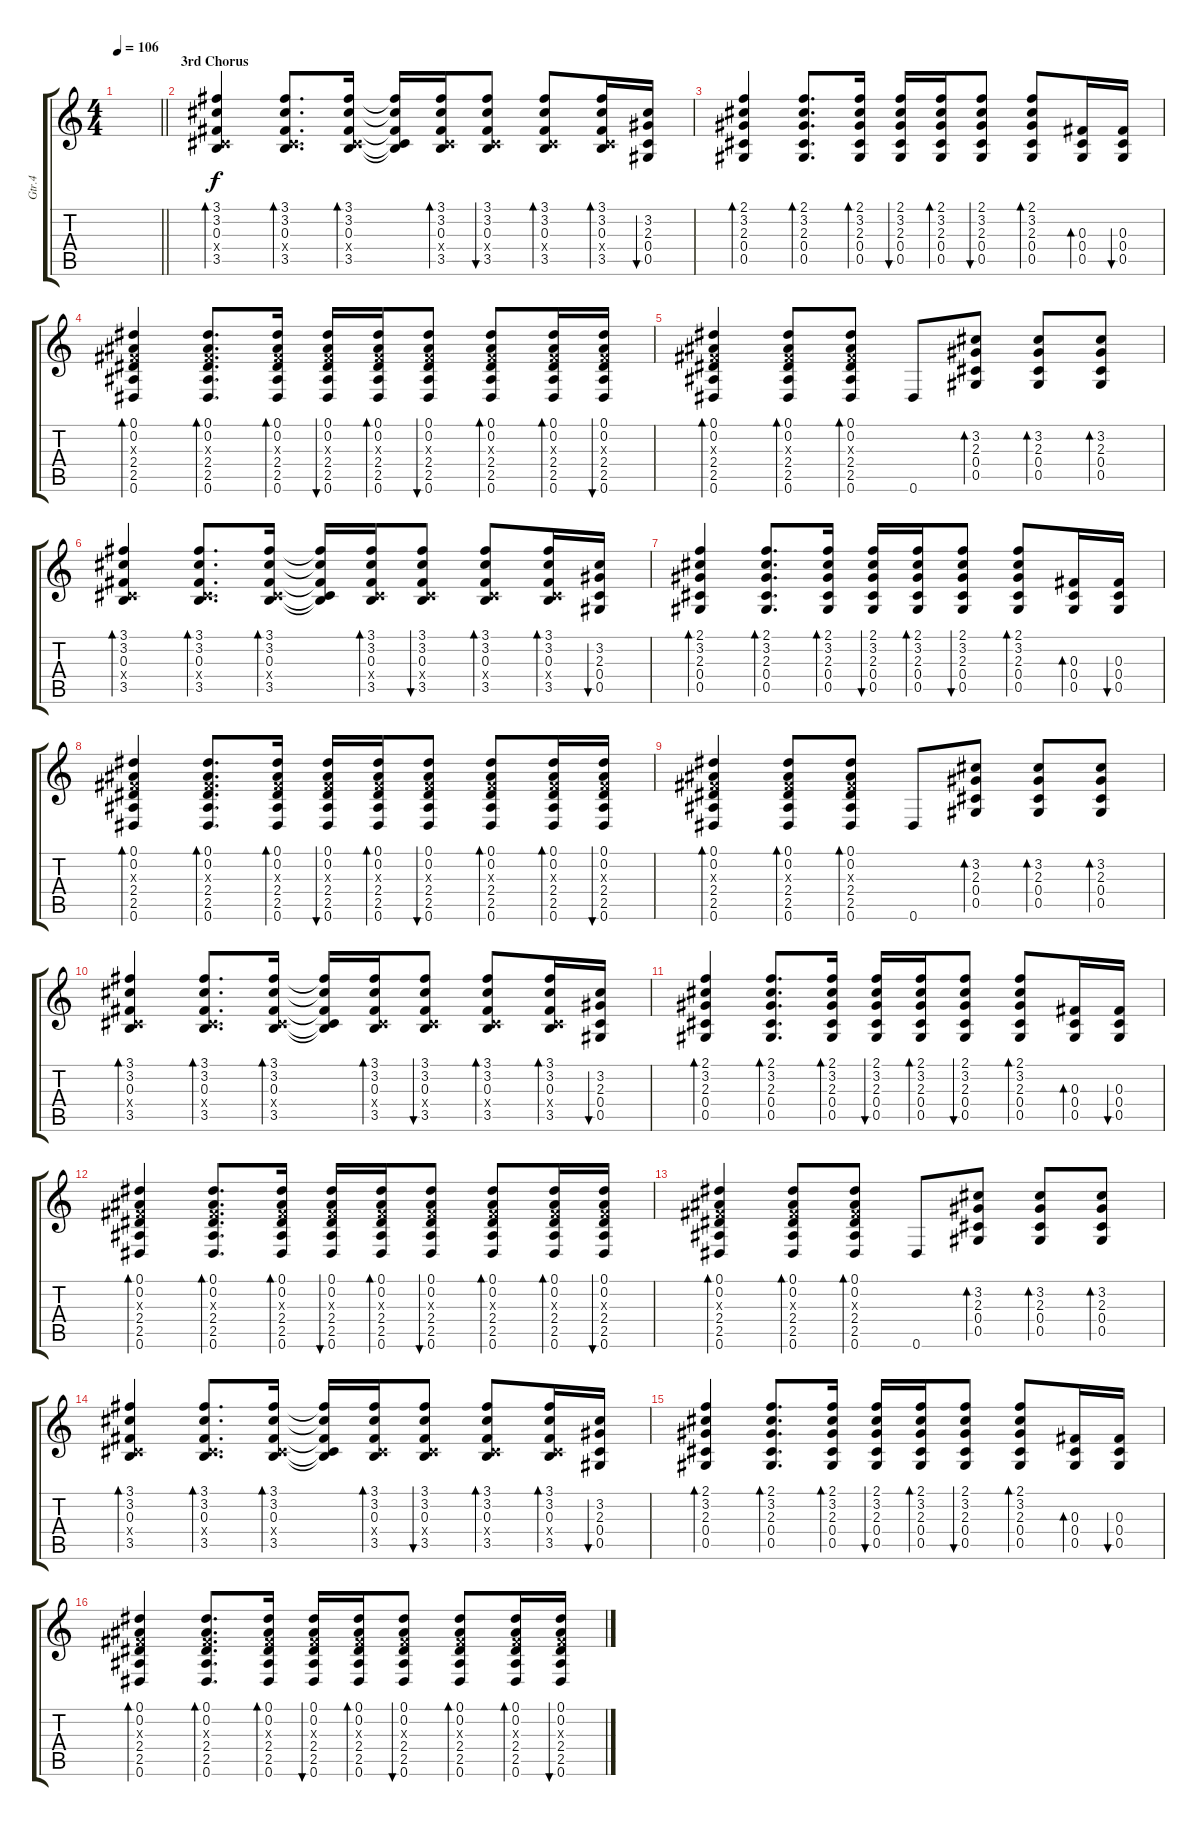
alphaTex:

\track ("Gtr.4" "Gtr.4") {instrument overdrivenguitar}
\staff {score tabs}
\tuning (Eb4 Bb3 Gb3 Db3 Ab2 Eb2) {hide}
\ts (4 4)
\tempo 106
\clef g2
\barLineRight lightlight
\ks c
|
\section ("" "3rd Chorus")
(3.1 3.2 0.3 0.4{x} 3.5).4{bd 240} (3.1 3.2 0.3 0.4{x} 3.5).8{d bd 60} (3.1 3.2 0.3 0.4{x} 3.5).16{bd 60} (3.1{t} 3.2{t} 0.3{t} 0.4{t} 3.5{t}).16 (3.1 3.2 0.3 0.4{x} 3.5).16{bd 30} (3.1 3.2 0.3 0.4{x} 3.5).8{bu 30} (3.1 3.2 0.3 0.4{x} 3.5).8{bd 30} (3.1 3.2 0.3 0.4{x} 3.5).16{bd 30} (3.2 2.3 0.4 0.5).16{bu 30} |
(2.1 3.2 2.3 0.4 0.5).4{bd 60} (2.1 3.2 2.3 0.4 0.5).8{d bd 60} (2.1 3.2 2.3 0.4 0.5).16{bd 30} (2.1 3.2 2.3 0.4 0.5).16{bu 30} (2.1 3.2 2.3 0.4 0.5).16{bd 30} (2.1 3.2 2.3 0.4 0.5).8{bu 30} (2.1 3.2 2.3 0.4 0.5).8{bd 60} (0.3 0.4 0.5).16{bd 30} (0.3 0.4 0.5).16{bu 30} |
(0.1 0.2 0.3{x} 2.4 2.5 0.6).4{bd 60} (0.1 0.2 0.3{x} 2.4 2.5 0.6).8{d bd 60} (0.1 0.2 0.3{x} 2.4 2.5 0.6).16{bd 30} (0.1 0.2 0.3{x} 2.4 2.5 0.6).16{bu 30} (0.1 0.2 0.3{x} 2.4 2.5 0.6).16{bd 30} (0.1 0.2 0.3{x} 2.4 2.5 0.6).8{bu 30} (0.1 0.2 0.3{x} 2.4 2.5 0.6).8{bd 60} (0.1 0.2 0.3{x} 2.4 2.5 0.6).16{bd 30} (0.1 0.2 0.3{x} 2.4 2.5 0.6).16{bu 30} |
(0.1 0.2 0.3{x} 2.4 2.5 0.6).4{bd 60} (0.1 0.2 0.3{x} 2.4 2.5 0.6).8{bd 60} (0.1 0.2 0.3{x} 2.4 2.5 0.6).8{bd 60} 0.6.8 (3.2 2.3 0.4 0.5).8{bd 30} (3.2 2.3 0.4 0.5).8{bd 30} (3.2 2.3 0.4 0.5).8{bd 30} |
(3.1 3.2 0.3 0.4{x} 3.5).4{bd 240 instrument overdrivenguitar} (3.1 3.2 0.3 0.4{x} 3.5).8{d bd 60} (3.1 3.2 0.3 0.4{x} 3.5).16{bd 60} (3.1{t} 3.2{t} 0.3{t} 0.4{t} 3.5{t}).16 (3.1 3.2 0.3 0.4{x} 3.5).16{bd 30} (3.1 3.2 0.3 0.4{x} 3.5).8{bu 30} (3.1 3.2 0.3 0.4{x} 3.5).8{bd 30} (3.1 3.2 0.3 0.4{x} 3.5).16{bd 30} (3.2 2.3 0.4 0.5).16{bu 30} |
(2.1 3.2 2.3 0.4 0.5).4{bd 60} (2.1 3.2 2.3 0.4 0.5).8{d bd 60} (2.1 3.2 2.3 0.4 0.5).16{bd 30} (2.1 3.2 2.3 0.4 0.5).16{bu 30} (2.1 3.2 2.3 0.4 0.5).16{bd 30} (2.1 3.2 2.3 0.4 0.5).8{bu 30} (2.1 3.2 2.3 0.4 0.5).8{bd 60} (0.3 0.4 0.5).16{bd 30} (0.3 0.4 0.5).16{bu 30} |
(0.1 0.2 0.3{x} 2.4 2.5 0.6).4{bd 60} (0.1 0.2 0.3{x} 2.4 2.5 0.6).8{d bd 60} (0.1 0.2 0.3{x} 2.4 2.5 0.6).16{bd 30} (0.1 0.2 0.3{x} 2.4 2.5 0.6).16{bu 30} (0.1 0.2 0.3{x} 2.4 2.5 0.6).16{bd 30} (0.1 0.2 0.3{x} 2.4 2.5 0.6).8{bu 30} (0.1 0.2 0.3{x} 2.4 2.5 0.6).8{bd 60} (0.1 0.2 0.3{x} 2.4 2.5 0.6).16{bd 30} (0.1 0.2 0.3{x} 2.4 2.5 0.6).16{bu 30} |
(0.1 0.2 0.3{x} 2.4 2.5 0.6).4{bd 60} (0.1 0.2 0.3{x} 2.4 2.5 0.6).8{bd 60} (0.1 0.2 0.3{x} 2.4 2.5 0.6).8{bd 60} 0.6.8 (3.2 2.3 0.4 0.5).8{bd 30} (3.2 2.3 0.4 0.5).8{bd 30} (3.2 2.3 0.4 0.5).8{bd 30} |
(3.1 3.2 0.3 0.4{x} 3.5).4{bd 240 instrument overdrivenguitar} (3.1 3.2 0.3 0.4{x} 3.5).8{d bd 60} (3.1 3.2 0.3 0.4{x} 3.5).16{bd 60} (3.1{t} 3.2{t} 0.3{t} 0.4{t} 3.5{t}).16 (3.1 3.2 0.3 0.4{x} 3.5).16{bd 30} (3.1 3.2 0.3 0.4{x} 3.5).8{bu 30} (3.1 3.2 0.3 0.4{x} 3.5).8{bd 30} (3.1 3.2 0.3 0.4{x} 3.5).16{bd 30} (3.2 2.3 0.4 0.5).16{bu 30} |
(2.1 3.2 2.3 0.4 0.5).4{bd 60} (2.1 3.2 2.3 0.4 0.5).8{d bd 60} (2.1 3.2 2.3 0.4 0.5).16{bd 30} (2.1 3.2 2.3 0.4 0.5).16{bu 30} (2.1 3.2 2.3 0.4 0.5).16{bd 30} (2.1 3.2 2.3 0.4 0.5).8{bu 30} (2.1 3.2 2.3 0.4 0.5).8{bd 60} (0.3 0.4 0.5).16{bd 30} (0.3 0.4 0.5).16{bu 30} |
(0.1 0.2 0.3{x} 2.4 2.5 0.6).4{bd 60} (0.1 0.2 0.3{x} 2.4 2.5 0.6).8{d bd 60} (0.1 0.2 0.3{x} 2.4 2.5 0.6).16{bd 30} (0.1 0.2 0.3{x} 2.4 2.5 0.6).16{bu 30} (0.1 0.2 0.3{x} 2.4 2.5 0.6).16{bd 30} (0.1 0.2 0.3{x} 2.4 2.5 0.6).8{bu 30} (0.1 0.2 0.3{x} 2.4 2.5 0.6).8{bd 60} (0.1 0.2 0.3{x} 2.4 2.5 0.6).16{bd 30} (0.1 0.2 0.3{x} 2.4 2.5 0.6).16{bu 30} |
(0.1 0.2 0.3{x} 2.4 2.5 0.6).4{bd 60} (0.1 0.2 0.3{x} 2.4 2.5 0.6).8{bd 60} (0.1 0.2 0.3{x} 2.4 2.5 0.6).8{bd 60} 0.6.8 (3.2 2.3 0.4 0.5).8{bd 30} (3.2 2.3 0.4 0.5).8{bd 30} (3.2 2.3 0.4 0.5).8{bd 30} |
(3.1 3.2 0.3 0.4{x} 3.5).4{bd 240 instrument overdrivenguitar} (3.1 3.2 0.3 0.4{x} 3.5).8{d bd 60} (3.1 3.2 0.3 0.4{x} 3.5).16{bd 60} (3.1{t} 3.2{t} 0.3{t} 0.4{t} 3.5{t}).16 (3.1 3.2 0.3 0.4{x} 3.5).16{bd 30} (3.1 3.2 0.3 0.4{x} 3.5).8{bu 30} (3.1 3.2 0.3 0.4{x} 3.5).8{bd 30} (3.1 3.2 0.3 0.4{x} 3.5).16{bd 30} (3.2 2.3 0.4 0.5).16{bu 30} |
(2.1 3.2 2.3 0.4 0.5).4{bd 60} (2.1 3.2 2.3 0.4 0.5).8{d bd 60} (2.1 3.2 2.3 0.4 0.5).16{bd 30} (2.1 3.2 2.3 0.4 0.5).16{bu 30} (2.1 3.2 2.3 0.4 0.5).16{bd 30} (2.1 3.2 2.3 0.4 0.5).8{bu 30} (2.1 3.2 2.3 0.4 0.5).8{bd 60} (0.3 0.4 0.5).16{bd 30} (0.3 0.4 0.5).16{bu 30} |
(0.1 0.2 0.3{x} 2.4 2.5 0.6).4{bd 60} (0.1 0.2 0.3{x} 2.4 2.5 0.6).8{d bd 60} (0.1 0.2 0.3{x} 2.4 2.5 0.6).16{bd 30} (0.1 0.2 0.3{x} 2.4 2.5 0.6).16{bu 30} (0.1 0.2 0.3{x} 2.4 2.5 0.6).16{bd 30} (0.1 0.2 0.3{x} 2.4 2.5 0.6).8{bu 30} (0.1 0.2 0.3{x} 2.4 2.5 0.6).8{bd 60} (0.1 0.2 0.3{x} 2.4 2.5 0.6).16{bd 30} (0.1 0.2 0.3{x} 2.4 2.5 0.6).16{bu 30}
